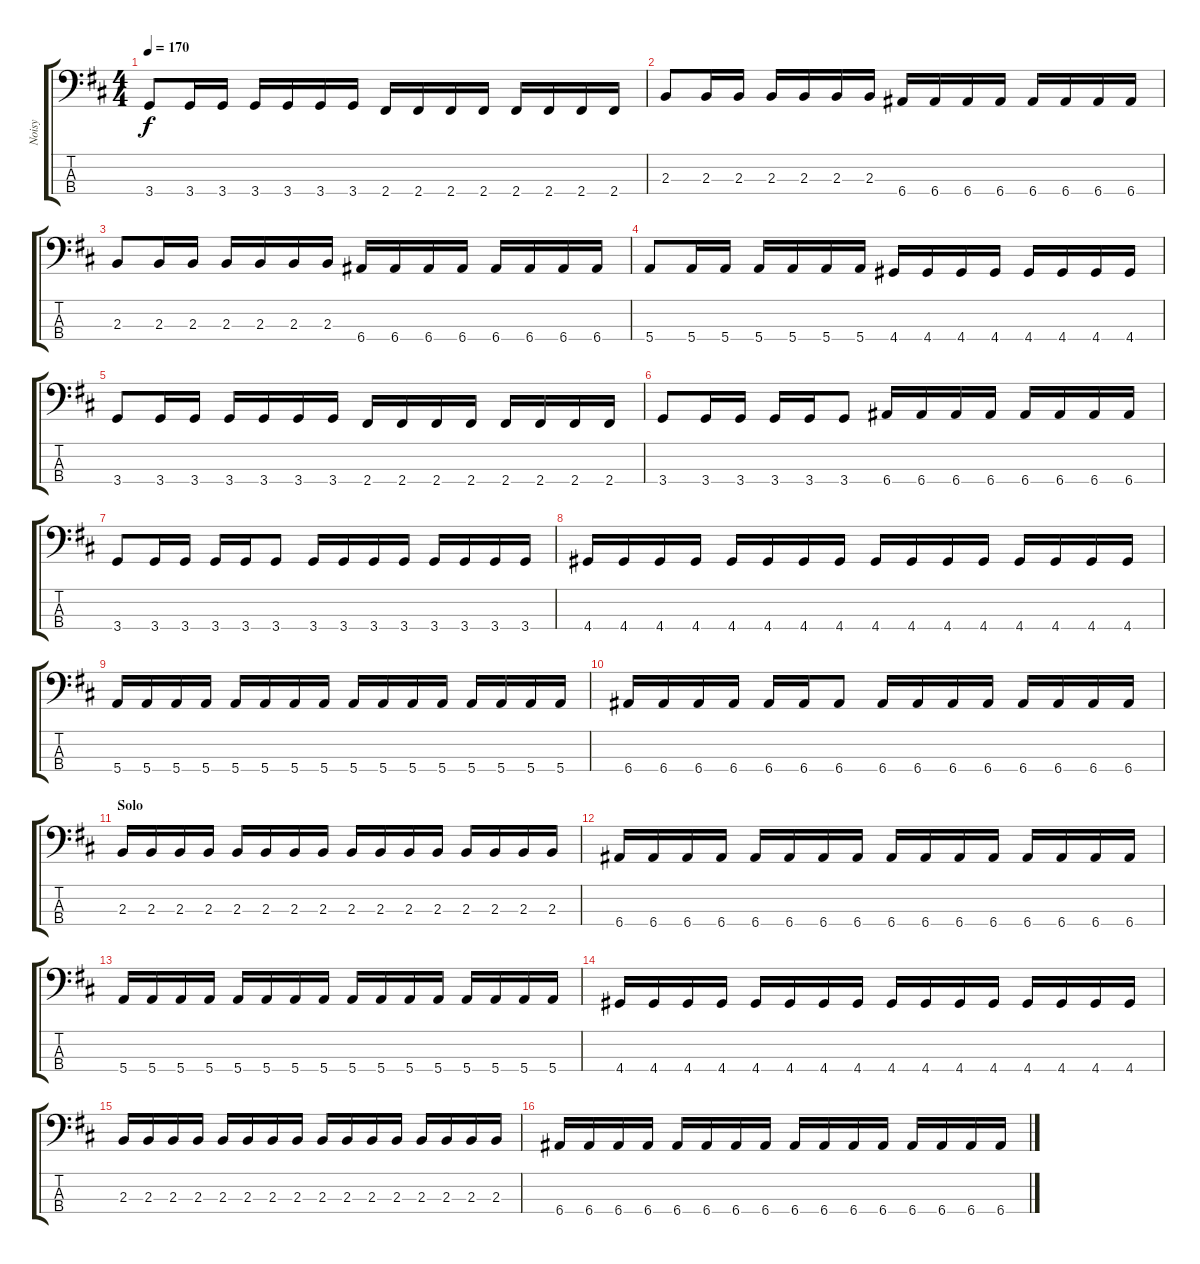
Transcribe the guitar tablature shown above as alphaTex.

\track ("Noisy" "Noisy") {instrument electricbassfinger}
\staff {score tabs}
\tuning (G2 D2 A1 E1) {hide}
\ts (4 4)
\tempo 170
\clef f4
\ks d
3.4.8{dy f} 3.4.16 3.4.16 3.4.16 3.4.16 3.4.16 3.4.16 2.4.16 2.4.16 2.4.16 2.4.16 2.4.16 2.4.16 2.4.16 2.4.16 |
2.3.8 2.3.16 2.3.16 2.3.16 2.3.16 2.3.16 2.3.16 6.4.16 6.4.16 6.4.16 6.4.16 6.4.16 6.4.16 6.4.16 6.4.16 |
2.3.8 2.3.16 2.3.16 2.3.16 2.3.16 2.3.16 2.3.16 6.4.16 6.4.16 6.4.16 6.4.16 6.4.16 6.4.16 6.4.16 6.4.16 |
5.4.8 5.4.16 5.4.16 5.4.16 5.4.16 5.4.16 5.4.16 4.4.16 4.4.16 4.4.16 4.4.16 4.4.16 4.4.16 4.4.16 4.4.16 |
3.4.8 3.4.16 3.4.16 3.4.16 3.4.16 3.4.16 3.4.16 2.4.16 2.4.16 2.4.16 2.4.16 2.4.16 2.4.16 2.4.16 2.4.16 |
3.4.8 3.4.16 3.4.16 3.4.16 3.4.16 3.4.8 6.4.16 6.4.16 6.4.16 6.4.16 6.4.16 6.4.16 6.4.16 6.4.16 |
3.4.8 3.4.16 3.4.16 3.4.16 3.4.16 3.4.8 3.4.16 3.4.16 3.4.16 3.4.16 3.4.16 3.4.16 3.4.16 3.4.16 |
4.4.16 4.4.16 4.4.16 4.4.16 4.4.16 4.4.16 4.4.16 4.4.16 4.4.16 4.4.16 4.4.16 4.4.16 4.4.16 4.4.16 4.4.16 4.4.16 |
5.4.16 5.4.16 5.4.16 5.4.16 5.4.16 5.4.16 5.4.16 5.4.16 5.4.16 5.4.16 5.4.16 5.4.16 5.4.16 5.4.16 5.4.16 5.4.16 |
6.4.16 6.4.16 6.4.16 6.4.16 6.4.16 6.4.16 6.4.8 6.4.16 6.4.16 6.4.16 6.4.16 6.4.16 6.4.16 6.4.16 6.4.16 |
\section ("" "Solo")
2.3.16 2.3.16 2.3.16 2.3.16 2.3.16 2.3.16 2.3.16 2.3.16 2.3.16 2.3.16 2.3.16 2.3.16 2.3.16 2.3.16 2.3.16 2.3.16 |
6.4.16 6.4.16 6.4.16 6.4.16 6.4.16 6.4.16 6.4.16 6.4.16 6.4.16 6.4.16 6.4.16 6.4.16 6.4.16 6.4.16 6.4.16 6.4.16 |
5.4.16 5.4.16 5.4.16 5.4.16 5.4.16 5.4.16 5.4.16 5.4.16 5.4.16 5.4.16 5.4.16 5.4.16 5.4.16 5.4.16 5.4.16 5.4.16 |
4.4.16 4.4.16 4.4.16 4.4.16 4.4.16 4.4.16 4.4.16 4.4.16 4.4.16 4.4.16 4.4.16 4.4.16 4.4.16 4.4.16 4.4.16 4.4.16 |
2.3.16 2.3.16 2.3.16 2.3.16 2.3.16 2.3.16 2.3.16 2.3.16 2.3.16 2.3.16 2.3.16 2.3.16 2.3.16 2.3.16 2.3.16 2.3.16 |
6.4.16 6.4.16 6.4.16 6.4.16 6.4.16 6.4.16 6.4.16 6.4.16 6.4.16 6.4.16 6.4.16 6.4.16 6.4.16 6.4.16 6.4.16 6.4.16
